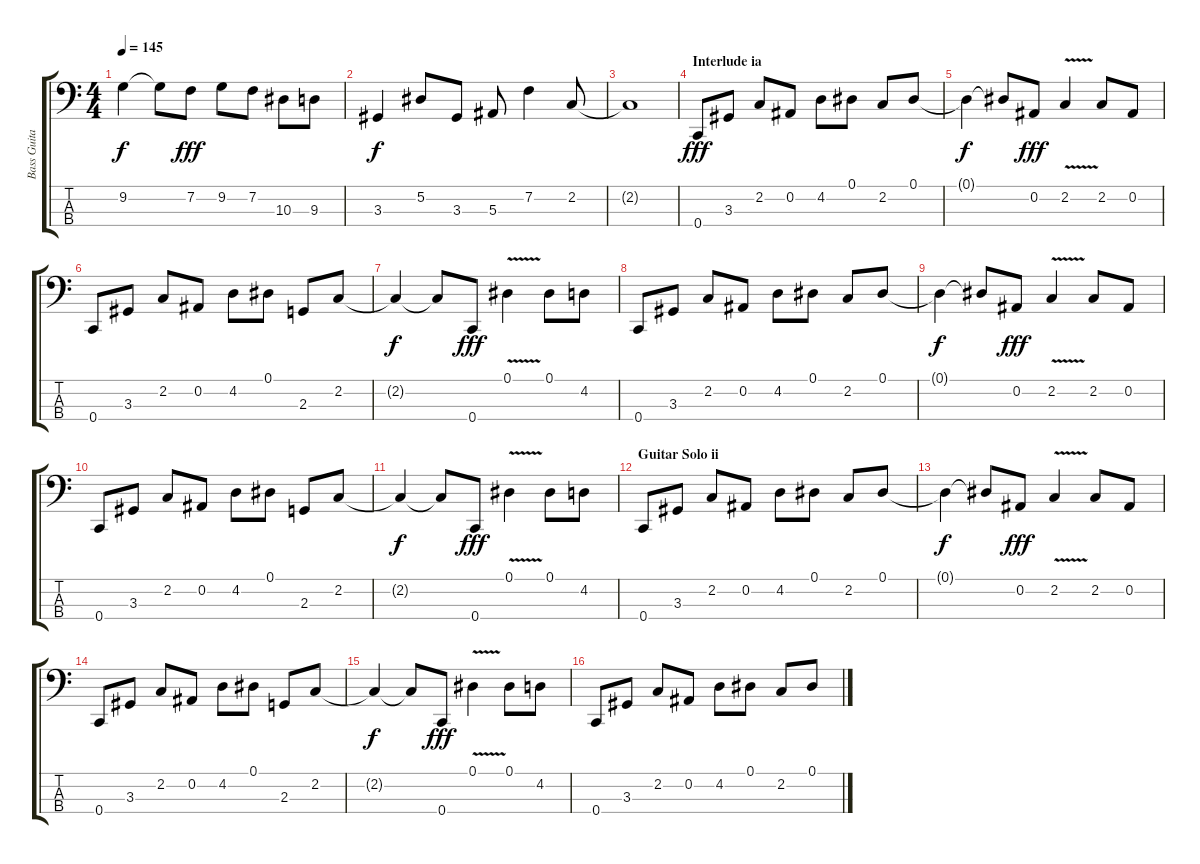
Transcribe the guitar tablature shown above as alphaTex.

\track ("Bass Guitar" "Bass Guita") {instrument electricbassfinger}
\staff {score tabs}
\tuning (Eb2 Bb1 F1 C1) {hide}
\ts (4 4)
\tempo 145
\clef f4
\ks c
9.2{t}.4{dy f} 9.2{t}.8 7.2.8{dy fff} 9.2.8 7.2.8 10.3.8 9.3.8 |
3.3.4{dy f} 5.2.8 3.3.8 5.3.8 7.2.4 2.2.8 |
2.2{t}.1 |
\section ("" "Interlude ia")
0.4.8{dy fff} 3.3.8 2.2.8 0.2.8 4.2.8 0.1.8 2.2.8 0.1.8 |
0.1{t}.4{dy f} 0.1{t}.8 0.2.8{dy fff} 2.2{v}.4 2.2.8 0.2.8 |
0.4.8 3.3.8 2.2.8 0.2.8 4.2.8 0.1.8 2.3.8 2.2.8 |
2.2{t}.4{dy f} 2.2{t}.8 0.4.8{dy fff} 0.1{v}.4 0.1.8 4.2.8 |
0.4.8 3.3.8 2.2.8 0.2.8 4.2.8 0.1.8 2.2.8 0.1.8 |
0.1{t}.4{dy f} 0.1{t}.8 0.2.8{dy fff} 2.2{v}.4 2.2.8 0.2.8 |
0.4.8 3.3.8 2.2.8 0.2.8 4.2.8 0.1.8 2.3.8 2.2.8 |
2.2{t}.4{dy f} 2.2{t}.8 0.4.8{dy fff} 0.1{v}.4 0.1.8 4.2.8 |
\section ("" "Guitar Solo ii")
0.4.8 3.3.8 2.2.8 0.2.8 4.2.8 0.1.8 2.2.8 0.1.8 |
0.1{t}.4{dy f} 0.1{t}.8 0.2.8{dy fff} 2.2{v}.4 2.2.8 0.2.8 |
0.4.8 3.3.8 2.2.8 0.2.8 4.2.8 0.1.8 2.3.8 2.2.8 |
2.2{t}.4{dy f} 2.2{t}.8 0.4.8{dy fff} 0.1{v}.4 0.1.8 4.2.8 |
0.4.8 3.3.8 2.2.8 0.2.8 4.2.8 0.1.8 2.2.8 0.1.8
